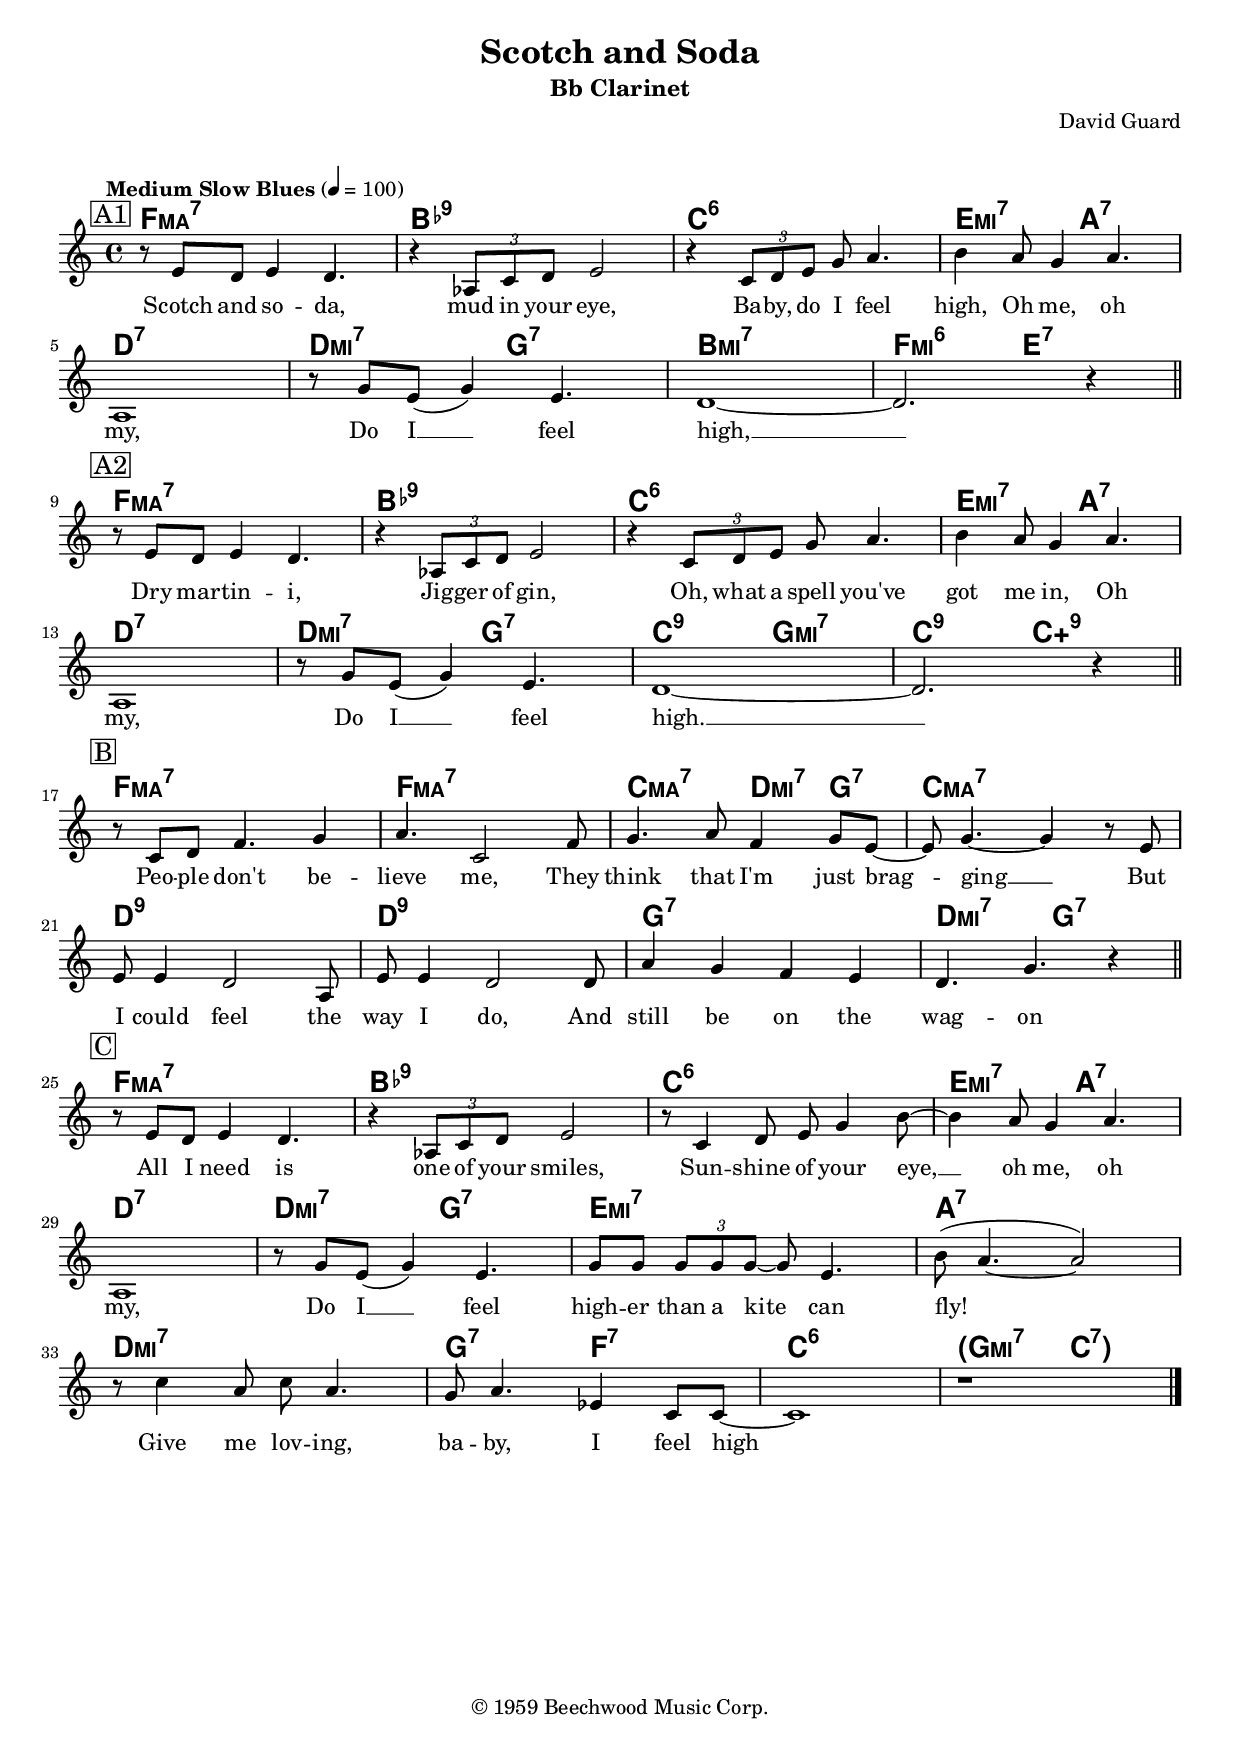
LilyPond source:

\version "2.24.0"

\include "english.ly"

instrument = "Bb Clarinet"
whatKey = c
whatClef = "treble"

%% -*- Mode: LilyPond -*-

#(set-global-staff-size 18)

\include "lead-sheets.ily"

refrainLyrics = \lyricmode {
Scotch and so -- da, mud in your eye,
Ba -- by, do I feel high,
Oh me, oh my,
Do I __ feel high, __
Dry mar -- tin -- i,
Jig -- ger of gin,
Oh, what a spell you've got me in,
Oh my,
Do I __ feel high. __
Peo -- ple don't be -- lieve me,
They think that I'm just brag -- ging __
But I could feel the way I do,
And still be on the wag -- on
All I need is one of your smiles,
Sun -- shine of your eye, __ oh me, oh my,
Do I __ feel high -- er than a kite can fly!
Give me lov -- ing, ba -- by, I feel high
}

refrainChords = \chordmode {
  af1:maj7 df1:9 ef1:6 g2:m7 c2:7
  f1:7 f2:m7 bf2:7 d1:m7 af2:m6 g2:7

  af1:maj7 df1:9 ef1:6 g2:m7 c2:7
  f1:7 f2:m7 bf2:7 ef2:9 bf2:m7 ef2:9 ef2:9.5+

  af1:maj7 af1:maj7 ef2:maj7 f4:m7 bf4:7 ef1:maj7
  f1:9 f1:9 bf1:7 f2:m7 bf2:7

  af1:maj7 df1:9 ef1:6 g2:m7 c2:7
  f1:7 f2:m7 bf2:7 g1:m7 c1:7
  f1:m7 bf2:7 af2:7 ef1:6

  \set chordNameFunction = #begin-parenthesis-ignatzek-chord-names
  bf2:m7
  \set chordNameFunction = #end-parenthesis-ignatzek-chord-names
  ef2:7
  \unset chordNameFunction
}

refrainMelody = \relative f' {
  \time 4/4
  \key ef \major
  \clef \whatClef
  \tempo "Medium Slow Blues" 4 = 100

  \mark \markup{ \box "A1" }
  
  r8 g8 f8 g4 f4. | r4 \tuplet 3/2 { cf8 ef8 f8 } g2 | r4 \tuplet 3/2 { ef8 f8 g8 } bf8 c4. | d4 c8 bf4 c4. |
  \break
  c,1 | r8 bf'8 g8( bf4) g4. | f1~ | f2. r4 |

  \bar "||"
  \break

  \mark \markup{ \box "A2" }
  
  r8 g8 f8 g4 f4. | r4 \tuplet 3/2 { cf8 ef8 f8 } g2 | r4 \tuplet 3/2 { ef8 f8 g8 } bf8 c4. | d4 c8 bf4 c4. |
  \break
  c,1 | r8 bf'8 g8( bf4) g4. | f1~ | f2. r4 |

  \bar "||"
  \break

  \mark \markup{ \box "B" }
  
  r8 ef8 f8 af4. bf4 | c4. ef,2 af8 | bf4. c8 af4 bf8 g8~ | g8 bf4.~ bf4 r8 g8 |
  \break
  g8 g4 f2 c8 | g'8 g4 f2 f8 | c'4 bf4 af4 g4 | f4. bf4. r4 |

  \bar "||"
  \break

  \mark \markup{ \box "C" }
  
  r8 g8 f8 g4 f4. | r4 \tuplet 3/2 { cf8 ef8 f8 } g2 | r8 ef4 f8 g8 bf4 d8~ | d4 c8 bf4 c4. |
  \break
  c,1 | r8 bf'8 g8( bf4) g4. | bf8 bf8 \tuplet 3/2 { bf8 bf8 bf8~ } bf8 g4. | d'8( c4.~ c2) |
  \break
  r8 ef4 c8 ef8 c4. | bf8 c4. gf4 ef8 ef8~ | ef1 | r1 |

  \bar "|."


}

\include "paper.ily"

\header {
  title = "Scotch and Soda"
  subtitle = \instrument
  poet = ""
  composer = "David Guard"
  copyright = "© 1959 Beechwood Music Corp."
}

\markup {
  % Leave a gap after the header
  \vspace #1
}

\score {
  <<
    { \context ChordNames 
      {
      \override ChordName.font-size = #+3
      \override ChordName.font-series = #'bold
      \set chordChanges = ##f
     \transpose ef \whatKey {
       \refrainChords
	}
      }
      }
    \new Staff {
      \context Voice = "voiceMelody" { 
	\noDoubleAccidentalMusic \transpose ef \whatKey {
	  \refrainMelody
	  }
	}
    }
    \new Lyrics \lyricsto "voiceMelody"
    {
      \refrainLyrics
    }
  >>
  \layout { }
}

\markup {
  % Leave a gap before the notes
  \vspace #1
}

